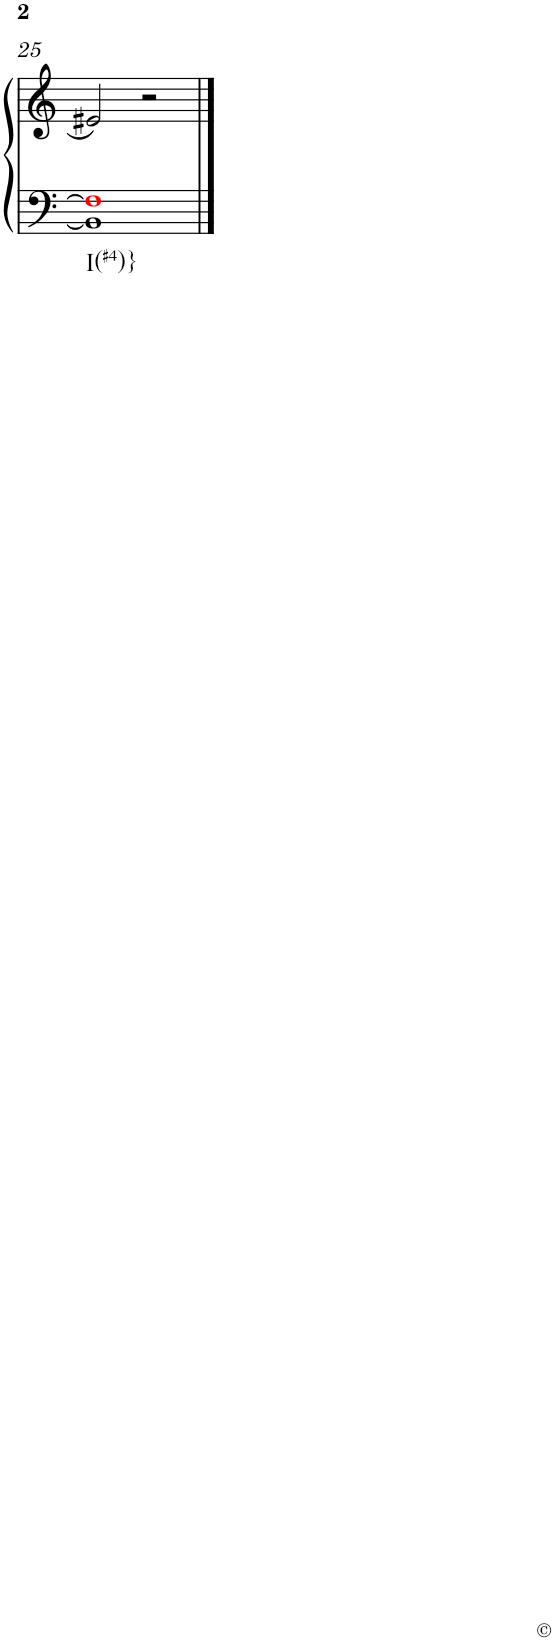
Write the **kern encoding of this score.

**kern	**kern
*part1	*part1
*staff2	*staff1
*I"Piano	*
*I'Pno.	*
!!LO:PB:g=z
*clefF4	*clefG2
*k[]	*k[]
*M2/2	*M2/2
=25	=25
!LO:TX:b:t=I(#4)}	!
1BB] 1F#i]	2e#X/
.	2r
==	==
*-	*-
